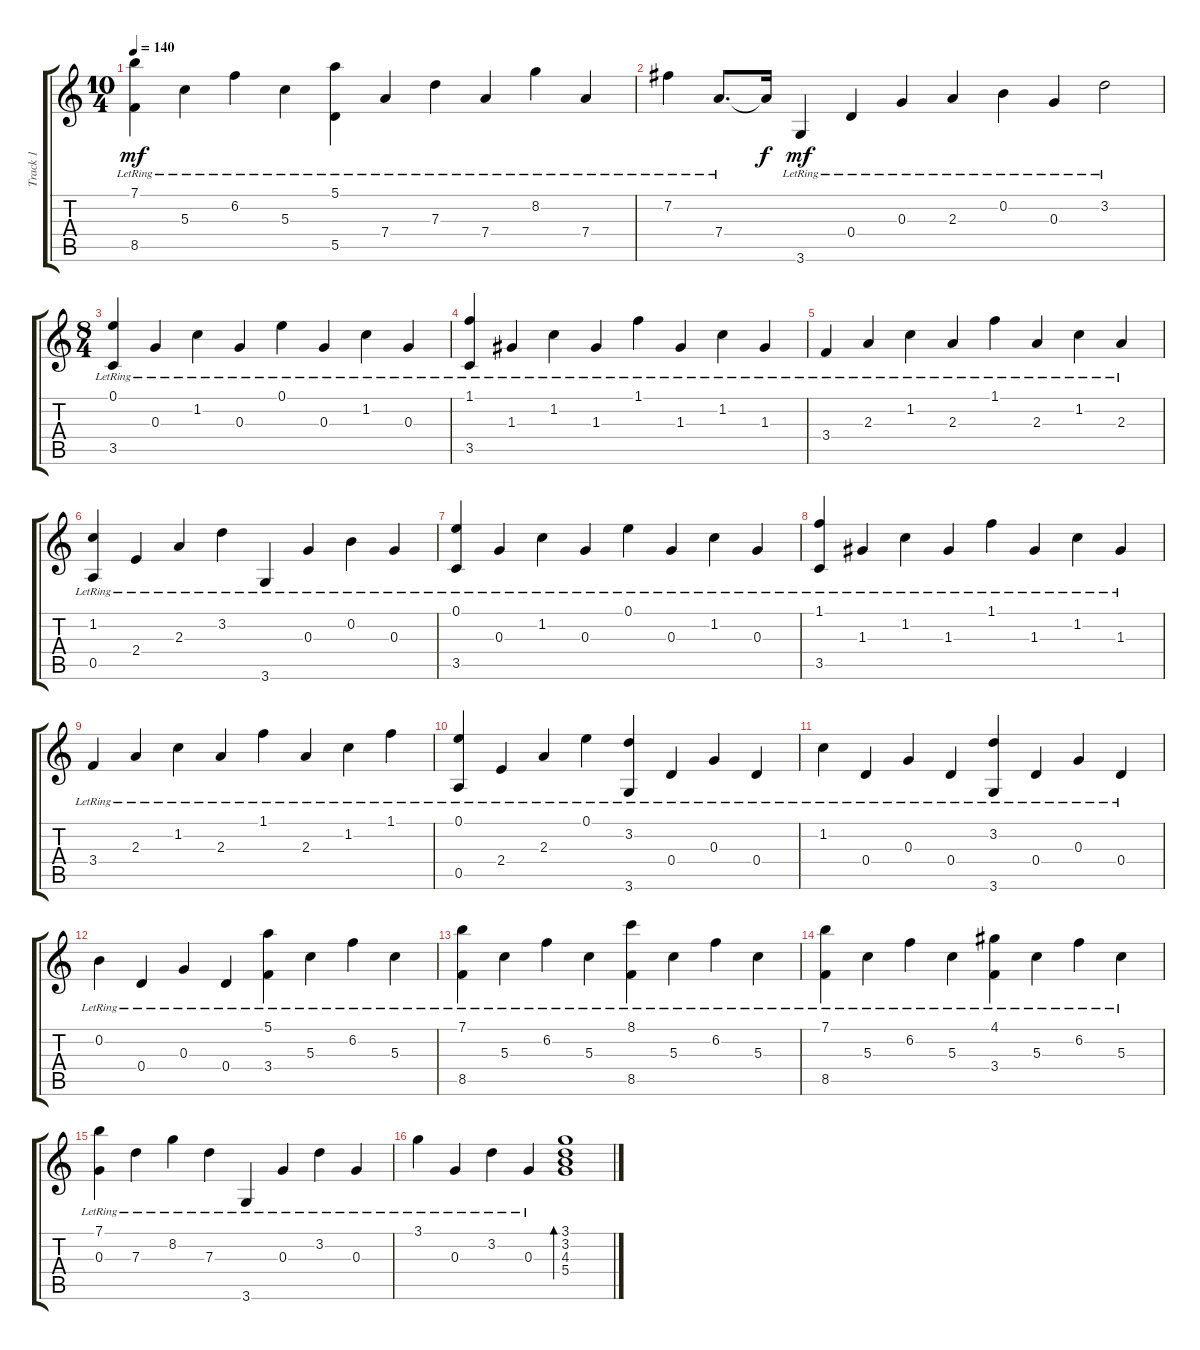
\track ("Track 1" "Track 1") {instrument electricguitarclean}
\staff {score tabs}
\tuning (E4 B3 G3 D3 A2 E2) {hide}
\ts (10 4)
\tempo 140
\clef g2
\ks c
(7.1{lr} 8.5).4{dy mf} 5.3{lr}.4 6.2{lr}.4 5.3{lr}.4 (5.1{lr} 5.5).4 7.4{lr}.4 7.3{lr}.4 7.4{lr}.4 8.2{lr}.4 7.4{lr}.4 |
7.2{lr}.4 7.4{lr}.8{d} 7.4{t}.16{dy f} 3.6{lr}.4{dy mf} 0.4{lr}.4 0.3{lr}.4 2.3{lr}.4 0.2{lr}.4 0.3{lr}.4 3.2{lr}.2 |
\ts (8 4)
(0.1{lr} 3.5).4 0.3{lr}.4 1.2{lr}.4 0.3{lr}.4 0.1{lr}.4 0.3{lr}.4 1.2{lr}.4 0.3{lr}.4 |
(1.1{lr} 3.5).4 1.3{lr}.4 1.2{lr}.4 1.3{lr}.4 1.1{lr}.4 1.3{lr}.4 1.2{lr}.4 1.3{lr}.4 |
3.4{lr}.4 2.3{lr}.4 1.2{lr}.4 2.3{lr}.4 1.1{lr}.4 2.3{lr}.4 1.2{lr}.4 2.3{lr}.4 |
(1.2{lr} 0.5).4 2.4{lr}.4 2.3{lr}.4 3.2{lr}.4 3.6{lr}.4 0.3{lr}.4 0.2{lr}.4 0.3{lr}.4 |
(0.1{lr} 3.5).4 0.3{lr}.4 1.2{lr}.4 0.3{lr}.4 0.1{lr}.4 0.3{lr}.4 1.2{lr}.4 0.3{lr}.4 |
(1.1{lr} 3.5).4 1.3{lr}.4 1.2{lr}.4 1.3{lr}.4 1.1{lr}.4 1.3{lr}.4 1.2{lr}.4 1.3{lr}.4 |
3.4{lr}.4 2.3{lr}.4 1.2{lr}.4 2.3{lr}.4 1.1{lr}.4 2.3{lr}.4 1.2{lr}.4 1.1{lr}.4 |
(0.1{lr} 0.5).4 2.4{lr}.4 2.3{lr}.4 0.1{lr}.4 (3.2{lr} 3.6).4 0.4{lr}.4 0.3{lr}.4 0.4{lr}.4 |
1.2{lr}.4 0.4{lr}.4 0.3{lr}.4 0.4{lr}.4 (3.2{lr} 3.6).4 0.4{lr}.4 0.3{lr}.4 0.4{lr}.4 |
0.2{lr}.4 0.4{lr}.4 0.3{lr}.4 0.4{lr}.4 (5.1 3.4{lr}).4 5.3{lr}.4 6.2{lr}.4 5.3{lr}.4 |
(7.1 8.5{lr}).4 5.3{lr}.4 6.2{lr}.4 5.3{lr}.4 (8.1{lr} 8.5).4 5.3{lr}.4 6.2{lr}.4 5.3{lr}.4 |
(7.1{lr} 8.5).4 5.3{lr}.4 6.2{lr}.4 5.3{lr}.4 (4.1{lr} 3.4).4 5.3{lr}.4 6.2{lr}.4 5.3{lr}.4 |
(7.1 0.3{lr}).4 7.3{lr}.4 8.2{lr}.4 7.3{lr}.4 3.6{lr}.4 0.3{lr}.4 3.2{lr}.4 0.3{lr}.4 |
3.1{lr}.4 0.3{lr}.4 3.2{lr}.4 0.3{lr}.4 (3.1 3.2 4.3 5.4).1{bd 240}
